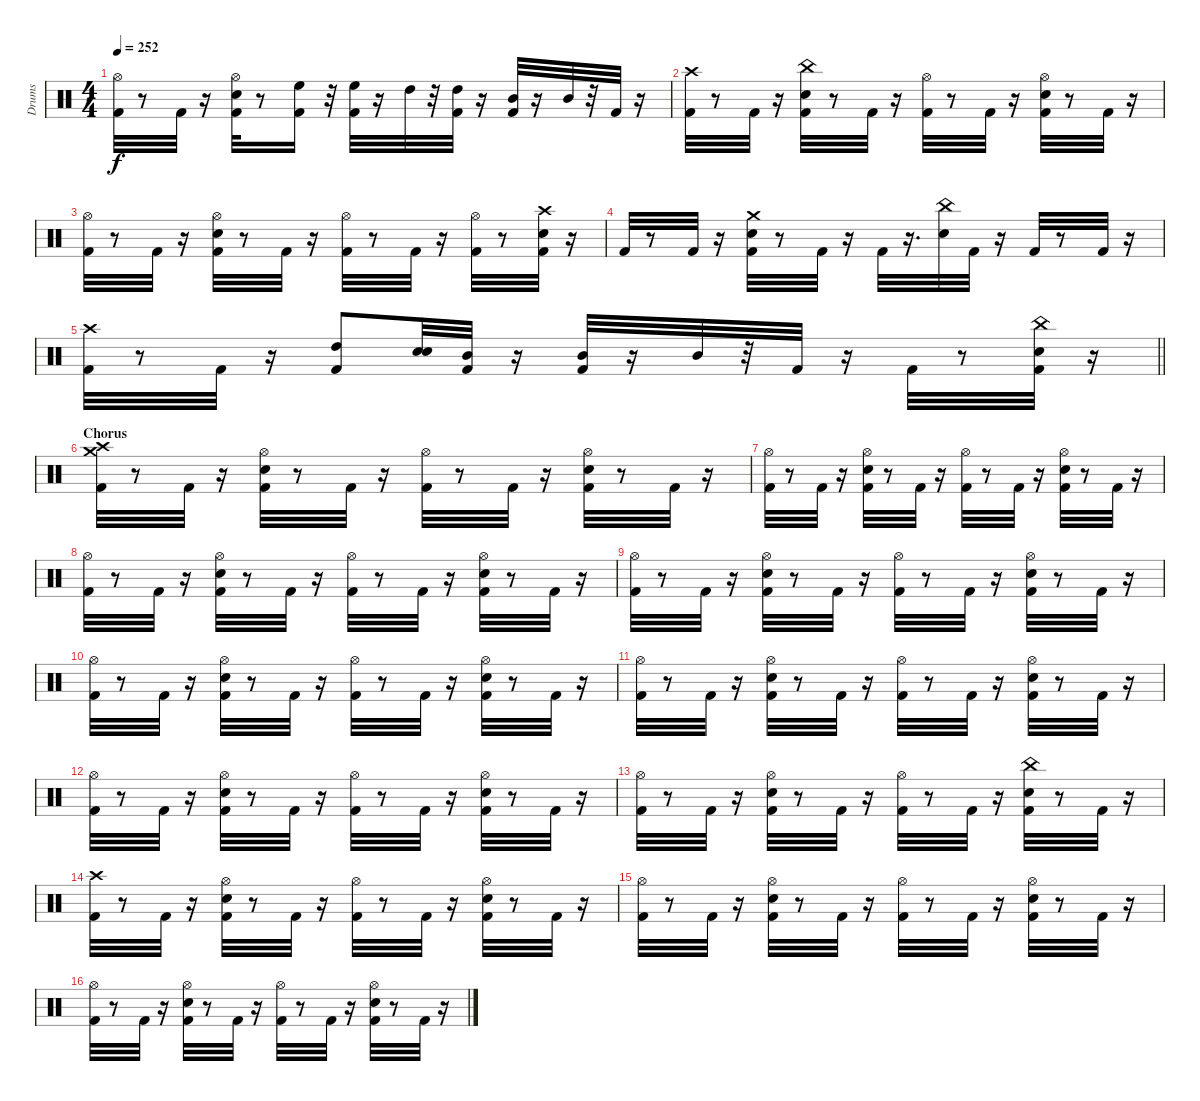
\track ("Drums" "Drums") {instrument percussion}
\staff {score}
\articulation defaults
\ts (4 4)
\tempo 252
\clef neutral
\ks c
("Hi-Hat (open)" "Kick (hit) 2").32{dy f} r.8 "Kick (hit) 2".32 r.16 ("Kick (hit) 2" "Hi-Hat (open)" "Snare (hit) 2").32 r.8 ("Kick (hit) 2" "High Floor Tom (hit)").16 r.32 ("Kick (hit) 2" "High Floor Tom (hit)").32 r.16 "High Tom (hit)".32 r.32 ("Kick (hit) 2" "High Tom (hit)").32 r.16 ("Kick (hit) 2" "Mid Tom (hit)").32 r.16 "Mid Tom (hit)".32 r.32 "Kick (hit) 2".32 r.16 |
("Crash high (hit)" "Kick (hit) 2").32 r.8 "Kick (hit) 2".32 r.16 ("Snare (hit) 2" "Kick (hit) 2" "China (hit)").32 r.8 "Kick (hit) 2".32 r.16 ("Kick (hit) 2" "Hi-Hat (open)").32 r.8 "Kick (hit) 2".32 r.16 ("Hi-Hat (open)" "Snare (hit) 2" "Kick (hit) 2").32 r.8 "Kick (hit) 2".32 r.16 |
("Kick (hit) 2" "Hi-Hat (open)").32 r.8 "Kick (hit) 2".32 r.16 ("Kick (hit) 2" "Snare (hit) 2" "Hi-Hat (open)").32 r.8 "Kick (hit) 2".32 r.16 ("Hi-Hat (open)" "Kick (hit) 2").32 r.8 "Kick (hit) 2".32 r.16 ("Kick (hit) 2" "Hi-Hat (open)").32 r.8 ("Kick (hit) 2" "Crash high (hit)" "Snare (hit) 2").32 r.16 |
"Kick (hit) 2".32 r.8 "Kick (hit) 2".32 r.16 ("Snare (hit) 2" "Kick (hit) 2" "Crash medium (hit)").32 r.8 "Kick (hit) 2".32 r.16 "Kick (hit) 2".32 r.16{d} ("China (hit)" "Snare (hit) 2").32 "Kick (hit) 2".32 r.16 "Kick (hit) 2".32 r.8 "Kick (hit) 2".32 r.16 |
\barLineRight lightlight
("Crash high (hit)" "Kick (hit) 2").32 r.8 "Kick (hit) 2".32 r.16 ("Kick (hit) 2" "High Tom (hit)").8 ("Snare (hit)" "Snare (hit)").32 ("Kick (hit) 2" "Mid Tom (hit)").32 r.16 ("Mid Tom (hit)" "Kick (hit) 2").32 r.16 "Mid Tom (hit)".32 r.32 "Kick (hit) 2".32 r.16 "Kick (hit) 2".32 r.8 ("China (hit)" "Snare (hit) 2" "Kick (hit) 2").32 r.16 |
\section ("" "Chorus")
("Kick (hit) 2" "Crash high (hit)" "Crash medium (hit)").32 r.8 "Kick (hit) 2".32 r.16 ("Hi-Hat (open)" "Kick (hit) 2" "Snare (hit) 2").32 r.8 "Kick (hit) 2".32 r.16 ("Kick (hit) 2" "Hi-Hat (open)").32 r.8 "Kick (hit) 2".32 r.16 ("Snare (hit) 2" "Hi-Hat (open)" "Kick (hit) 2").32 r.8 "Kick (hit) 2".32 r.16 |
("Kick (hit) 2" "Hi-Hat (open)").32 r.8 "Kick (hit) 2".32 r.16 ("Hi-Hat (open)" "Snare (hit) 2" "Kick (hit) 2").32 r.8 "Kick (hit) 2".32 r.16 ("Hi-Hat (open)" "Kick (hit) 2").32 r.8 "Kick (hit) 2".32 r.16 ("Snare (hit) 2" "Kick (hit) 2" "Hi-Hat (open)").32 r.8 "Kick (hit) 2".32 r.16 |
("Hi-Hat (open)" "Kick (hit) 2").32 r.8 "Kick (hit) 2".32 r.16 ("Kick (hit) 2" "Hi-Hat (open)" "Snare (hit) 2").32 r.8 "Kick (hit) 2".32 r.16 ("Kick (hit) 2" "Hi-Hat (open)").32 r.8 "Kick (hit) 2".32 r.16 ("Kick (hit) 2" "Snare (hit) 2" "Hi-Hat (open)").32 r.8 "Kick (hit) 2".32 r.16 |
("Hi-Hat (open)" "Kick (hit) 2").32 r.8 "Kick (hit) 2".32 r.16 ("Snare (hit) 2" "Kick (hit) 2" "Hi-Hat (open)").32 r.8 "Kick (hit) 2".32 r.16 ("Hi-Hat (open)" "Kick (hit) 2").32 r.8 "Kick (hit) 2".32 r.16 ("Kick (hit) 2" "Snare (hit) 2" "Hi-Hat (open)").32 r.8 "Kick (hit) 2".32 r.16 |
("Kick (hit) 2" "Hi-Hat (open)").32 r.8 "Kick (hit) 2".32 r.16 ("Kick (hit) 2" "Snare (hit) 2" "Hi-Hat (open)").32 r.8 "Kick (hit) 2".32 r.16 ("Kick (hit) 2" "Hi-Hat (open)").32 r.8 "Kick (hit) 2".32 r.16 ("Snare (hit) 2" "Hi-Hat (open)" "Kick (hit) 2").32 r.8 "Kick (hit) 2".32 r.16 |
("Kick (hit) 2" "Hi-Hat (open)").32 r.8 "Kick (hit) 2".32 r.16 ("Snare (hit) 2" "Hi-Hat (open)" "Kick (hit) 2").32 r.8 "Kick (hit) 2".32 r.16 ("Hi-Hat (open)" "Kick (hit) 2").32 r.8 "Kick (hit) 2".32 r.16 ("Hi-Hat (open)" "Snare (hit) 2" "Kick (hit) 2").32 r.8 "Kick (hit) 2".32 r.16 |
("Kick (hit) 2" "Hi-Hat (open)").32 r.8 "Kick (hit) 2".32 r.16 ("Snare (hit) 2" "Hi-Hat (open)" "Kick (hit) 2").32 r.8 "Kick (hit) 2".32 r.16 ("Hi-Hat (open)" "Kick (hit) 2").32 r.8 "Kick (hit) 2".32 r.16 ("Kick (hit) 2" "Snare (hit) 2" "Hi-Hat (open)").32 r.8 "Kick (hit) 2".32 r.16 |
("Kick (hit) 2" "Hi-Hat (open)").32 r.8 "Kick (hit) 2".32 r.16 ("Hi-Hat (open)" "Kick (hit) 2" "Snare (hit) 2").32 r.8 "Kick (hit) 2".32 r.16 ("Hi-Hat (open)" "Kick (hit) 2").32 r.8 "Kick (hit) 2".32 r.16 ("China (hit)" "Kick (hit) 2" "Snare (hit) 2").32 r.8 "Kick (hit) 2".32 r.16 |
("Kick (hit) 2" "Crash high (hit)").32 r.8 "Kick (hit) 2".32 r.16 ("Kick (hit) 2" "Hi-Hat (open)" "Snare (hit) 2").32 r.8 "Kick (hit) 2".32 r.16 ("Hi-Hat (open)" "Kick (hit) 2").32 r.8 "Kick (hit) 2".32 r.16 ("Kick (hit) 2" "Hi-Hat (open)" "Snare (hit) 2").32 r.8 "Kick (hit) 2".32 r.16 |
("Hi-Hat (open)" "Kick (hit) 2").32 r.8 "Kick (hit) 2".32 r.16 ("Snare (hit) 2" "Kick (hit) 2" "Hi-Hat (open)").32 r.8 "Kick (hit) 2".32 r.16 ("Kick (hit) 2" "Hi-Hat (open)").32 r.8 "Kick (hit) 2".32 r.16 ("Hi-Hat (open)" "Snare (hit) 2" "Kick (hit) 2").32 r.8 "Kick (hit) 2".32 r.16 |
("Hi-Hat (open)" "Kick (hit) 2").32 r.8 "Kick (hit) 2".32 r.16 ("Hi-Hat (open)" "Kick (hit) 2" "Snare (hit) 2").32 r.8 "Kick (hit) 2".32 r.16 ("Kick (hit) 2" "Hi-Hat (open)").32 r.8 "Kick (hit) 2".32 r.16 ("Hi-Hat (open)" "Kick (hit) 2" "Snare (hit) 2").32 r.8 "Kick (hit) 2".32 r.16
